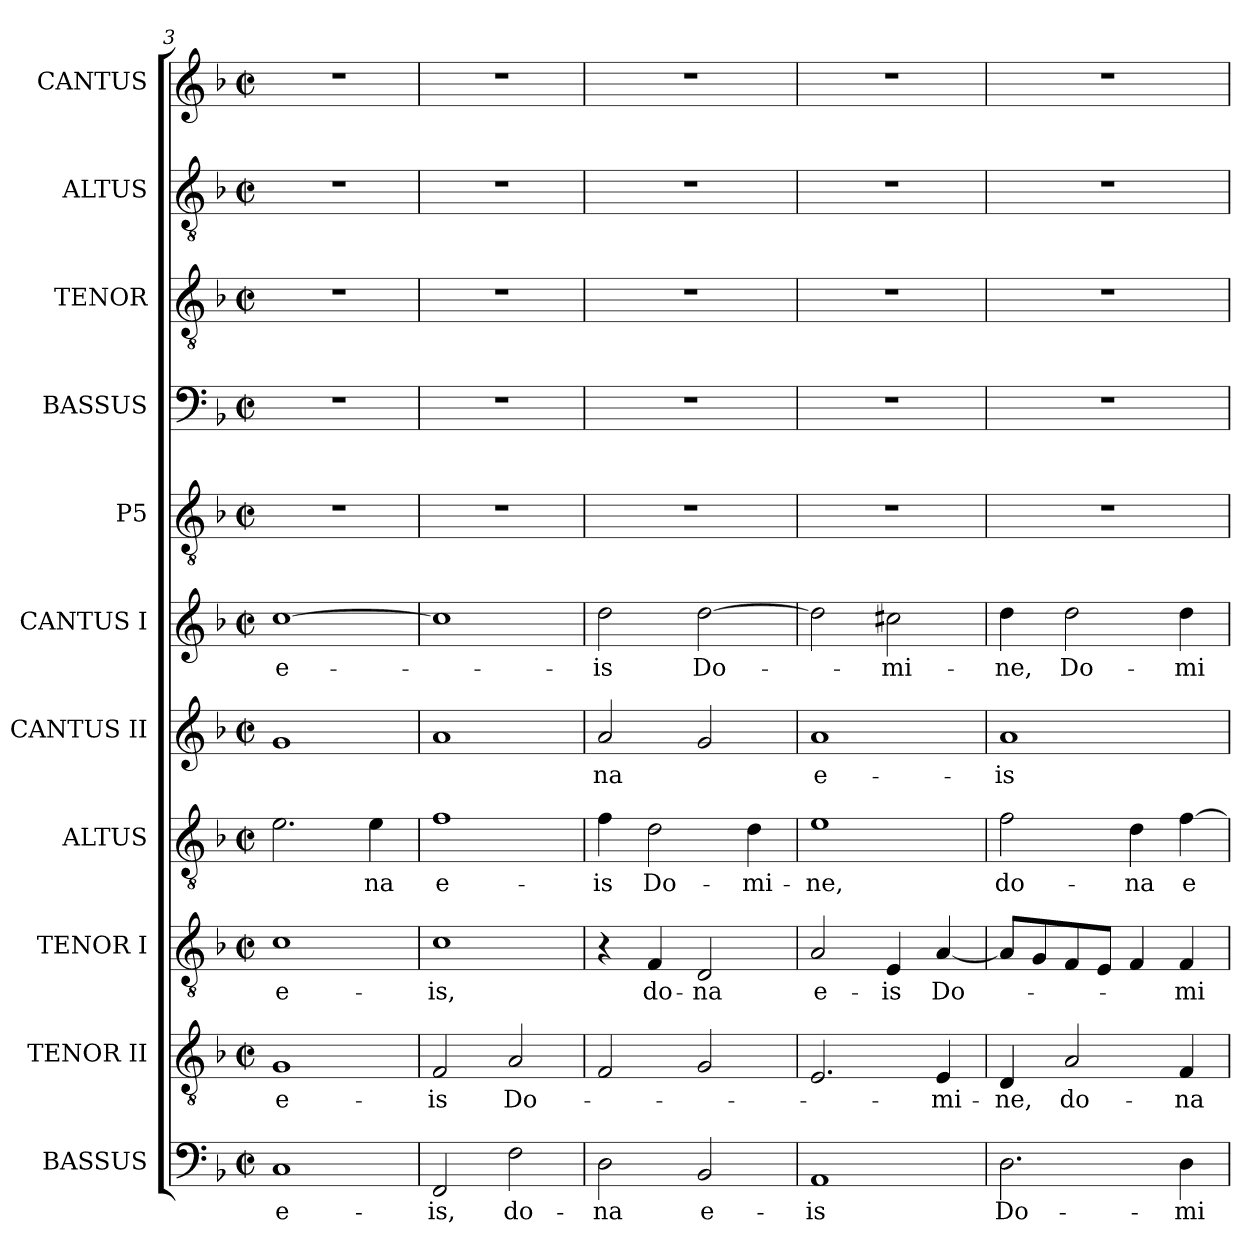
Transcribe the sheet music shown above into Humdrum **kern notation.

**kern	**text	**kern	**text	**kern	**text	**kern	**text	**kern	**text	**kern	**text	**kern	**kern	**kern	**kern	**kern
*part11	*part11	*part10	*part10	*part9	*part9	*part8	*part8	*part7	*part7	*part6	*part6	*part5	*part4	*part3	*part2	*part1
*staff11	*staff11	*staff10	*staff10	*staff9	*staff9	*staff8	*staff8	*staff7	*staff7	*staff6	*staff6	*staff5	*staff4	*staff3	*staff2	*staff1
*I"BASSUS	*	*I"TENOR II	*	*I"TENOR I	*	*I"ALTUS	*	*I"CANTUS II	*	*I"CANTUS I	*	*I"P5	*I"BASSUS	*I"TENOR	*I"ALTUS	*I"CANTUS
*I'B.	*	*I'T. II	*	*I'T. I	*	*I'A.	*	*I'C. II	*	*I'C. I	*	*	*I'B.	*I'T.	*I'A.	*I'C.
*clefF4	*	*clefGv2	*	*clefGv2	*	*clefGv2	*	*clefG2	*	*clefG2	*	*clefGv2	*clefF4	*clefGv2	*clefGv2	*clefG2
*	*	*ITrd7c12	*	*ITrd7c12	*	*ITrd7c12	*	*	*	*	*	*ITrd7c12	*	*ITrd7c12	*ITrd7c12	*
*k[b-]	*	*k[b-]	*	*k[b-]	*	*k[b-]	*	*k[b-]	*	*k[b-]	*	*k[b-]	*k[b-]	*k[b-]	*k[b-]	*k[b-]
*d:	*	*d:	*	*d:	*	*d:	*	*d:	*	*d:	*	*d:	*d:	*d:	*d:	*d:
*M2/2	*	*M2/2	*	*M2/2	*	*M2/2	*	*M2/2	*	*M2/2	*	*M2/2	*M2/2	*M2/2	*M2/2	*M2/2
*met(c|)	*	*met(c|)	*	*met(c|)	*	*met(c|)	*	*met(c|)	*	*met(c|)	*	*met(c|)	*met(c|)	*met(c|)	*met(c|)	*met(c|)
=3	=3	=3	=3	=3	=3	=3	=3	=3	=3	=3	=3	=3	=3	=3	=3	=3
!	!LO:LY:b:color=#000000	!	!	!	!	!	!	!	!	!	!	!	!	!	!	!
!	!	!	!LO:LY:b:color=#000000	!	!	!	!	!	!	!	!	!	!	!	!	!
!	!	!	!	!	!LO:LY:b:color=#000000	!	!	!	!	!	!	!	!	!	!	!
!	!	!	!	!	!	!	!	!	!	!	!LO:LY:b:color=#000000	!	!	!	!	!
1Ci	e-	1GGi	e-	1Ci	e-	2.Ei\	.	1gi	.	[1cci	e-	1r	1r	1r	1r	1r
!	!	!	!	!	!	!	!LO:LY:b:color=#000000	!	!	!	!	!	!	!	!	!
.	.	.	.	.	.	4Ei\	-na	.	.	.	.	.	.	.	.	.
=4	=4	=4	=4	=4	=4	=4	=4	=4	=4	=4	=4	=4	=4	=4	=4	=4
!	!LO:LY:b:color=#000000	!	!	!	!	!	!	!	!	!	!	!	!	!	!	!
!	!	!	!LO:LY:b:color=#000000	!	!	!	!	!	!	!	!	!	!	!	!	!
!	!	!	!	!	!LO:LY:b:color=#000000	!	!	!	!	!	!	!	!	!	!	!
!	!	!	!	!	!	!	!LO:LY:b:color=#000000	!	!	!	!	!	!	!	!	!
2FFi/	-is,	2FFi/	-is	1Ci	-is,	1Fi	e-	1ai	.	1cci]	.	1r	1r	1r	1r	1r
!	!LO:LY:b:color=#000000	!	!	!	!	!	!	!	!	!	!	!	!	!	!	!
!	!	!	!LO:LY:b:color=#000000	!	!	!	!	!	!	!	!	!	!	!	!	!
2Fi\	do-	2AAi/	Do-	.	.	.	.	.	.	.	.	.	.	.	.	.
=5	=5	=5	=5	=5	=5	=5	=5	=5	=5	=5	=5	=5	=5	=5	=5	=5
!	!LO:LY:b:color=#000000	!	!	!	!	!	!	!	!	!	!	!	!	!	!	!
!	!	!	!	!	!	!	!LO:LY:b:color=#000000	!	!	!	!	!	!	!	!	!
!	!	!	!	!	!	!	!	!	!LO:LY:b:color=#000000	!	!	!	!	!	!	!
!	!	!	!	!	!	!	!	!	!	!	!LO:LY:b:color=#000000	!	!	!	!	!
2Di\	-na	2FFi/	.	4r	.	4Fi\	-is	2ai/	-na	2ddi\	-is	1r	1r	1r	1r	1r
!	!	!	!	!	!LO:LY:b:color=#000000	!	!	!	!	!	!	!	!	!	!	!
!	!	!	!	!	!	!	!LO:LY:b:color=#000000	!	!	!	!	!	!	!	!	!
.	.	.	.	4FFi/	do-	2Di\	Do-	.	.	.	.	.	.	.	.	.
!	!LO:LY:b:color=#000000	!	!	!	!	!	!	!	!	!	!	!	!	!	!	!
!	!	!	!	!	!LO:LY:b:color=#000000	!	!	!	!	!	!	!	!	!	!	!
!	!	!	!	!	!	!	!	!	!	!	!LO:LY:b:color=#000000	!	!	!	!	!
2BB-i/	e-	2GGi/	.	2DDi/	-na	.	.	2gi/	.	[2ddi\	Do-	.	.	.	.	.
!	!	!	!	!	!	!	!LO:LY:b:color=#000000	!	!	!	!	!	!	!	!	!
.	.	.	.	.	.	4Di\	-mi-	.	.	.	.	.	.	.	.	.
=6	=6	=6	=6	=6	=6	=6	=6	=6	=6	=6	=6	=6	=6	=6	=6	=6
!	!LO:LY:b:color=#000000	!	!	!	!	!	!	!	!	!	!	!	!	!	!	!
!	!	!	!	!	!LO:LY:b:color=#000000	!	!	!	!	!	!	!	!	!	!	!
!	!	!	!	!	!	!	!LO:LY:b:color=#000000	!	!	!	!	!	!	!	!	!
!	!	!	!	!	!	!	!	!	!LO:LY:b:color=#000000	!	!	!	!	!	!	!
1AAi	-is	2.EEi/	.	2AAi/	e-	1Ei	-ne,	1ai	e-	2ddi\]	.	1r	1r	1r	1r	1r
!	!	!	!	!	!LO:LY:b:color=#000000	!	!	!	!	!	!	!	!	!	!	!
!	!	!	!	!	!	!	!	!	!	!	!LO:LY:b:color=#000000	!	!	!	!	!
.	.	.	.	4EEi/	-is	.	.	.	.	2cc#Xi\	-mi-	.	.	.	.	.
!	!	!	!LO:LY:b:color=#000000	!	!	!	!	!	!	!	!	!	!	!	!	!
!	!	!	!	!	!LO:LY:b:color=#000000	!	!	!	!	!	!	!	!	!	!	!
.	.	4EEi/	-mi-	[4AAi/	Do-	.	.	.	.	.	.	.	.	.	.	.
=7	=7	=7	=7	=7	=7	=7	=7	=7	=7	=7	=7	=7	=7	=7	=7	=7
!	!LO:LY:b:color=#000000	!	!	!	!	!	!	!	!	!	!	!	!	!	!	!
!	!	!	!LO:LY:b:color=#000000	!	!	!	!	!	!	!	!	!	!	!	!	!
!	!	!	!	!	!	!	!LO:LY:b:color=#000000	!	!	!	!	!	!	!	!	!
!	!	!	!	!	!	!	!	!	!LO:LY:b:color=#000000	!	!	!	!	!	!	!
!	!	!	!	!	!	!	!	!	!	!	!LO:LY:b:color=#000000	!	!	!	!	!
2.Di\	Do-	4DDi/	-ne,	8AAi/L]	.	2Fi\	do-	1ai	-is	4ddi\	-ne,	1r	1r	1r	1r	1r
.	.	.	.	8GGi/	.	.	.	.	.	.	.	.	.	.	.	.
!	!	!	!LO:LY:b:color=#000000	!	!	!	!	!	!	!	!	!	!	!	!	!
!	!	!	!	!	!	!	!	!	!	!	!LO:LY:b:color=#000000	!	!	!	!	!
.	.	2AAi/	do-	8FFi/	.	.	.	.	.	2ddi\	Do-	.	.	.	.	.
.	.	.	.	8EEi/J	.	.	.	.	.	.	.	.	.	.	.	.
!	!	!	!	!	!	!	!LO:LY:b:color=#000000	!	!	!	!	!	!	!	!	!
.	.	.	.	4FFi/	.	4Di\	-na	.	.	.	.	.	.	.	.	.
!	!LO:LY:b:color=#000000	!	!	!	!	!	!	!	!	!	!	!	!	!	!	!
!	!	!	!LO:LY:b:color=#000000	!	!	!	!	!	!	!	!	!	!	!	!	!
!	!	!	!	!	!LO:LY:b:color=#000000	!	!	!	!	!	!	!	!	!	!	!
!	!	!	!	!	!	!	!LO:LY:b:color=#000000	!	!	!	!	!	!	!	!	!
!	!	!	!	!	!	!	!	!	!	!	!LO:LY:b:color=#000000	!	!	!	!	!
4Di\	-mi-	4FFi/	-na	4FFi/	-mi-	[4Fi\	e-	.	.	4ddi\	-mi-	.	.	.	.	.
=	=	=	=	=	=	=	=	=	=	=	=	=	=	=	=	=
*-	*-	*-	*-	*-	*-	*-	*-	*-	*-	*-	*-	*-	*-	*-	*-	*-
